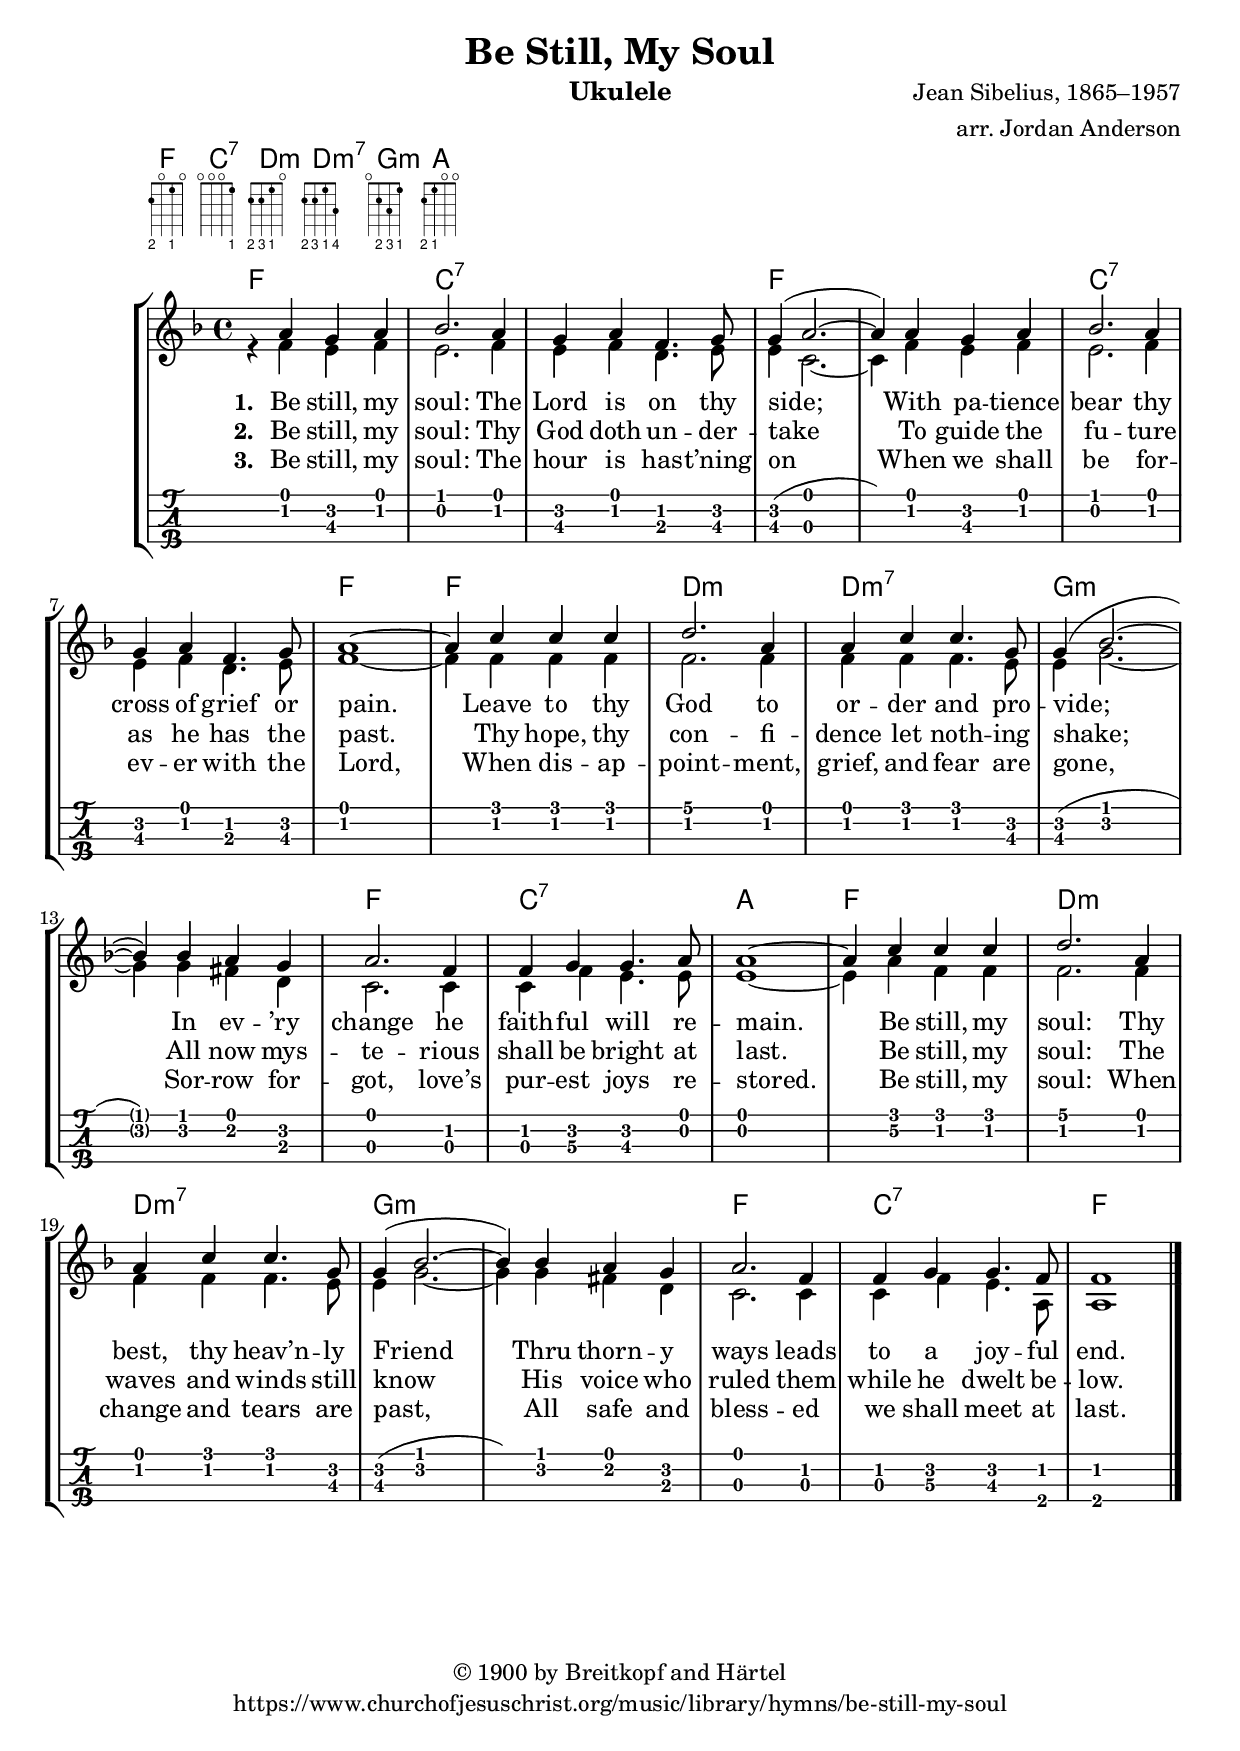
\version "2.20.0"
\version "2.20.0"
\language "english"
\include "../../lib/barre.ily"
\include "predefined-ukulele-fretboards.ly"

\header {
    title = "Be Still, My Soul"
    composer = "Jean Sibelius, 1865–1957"
    lyrics = "Katharina von Schlegel, b. 1697"
    instrument = "Low-G Ukulele"
    arranger = "arr. Jordan Anderson"
    % these appear at bottom of page
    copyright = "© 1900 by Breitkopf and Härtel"
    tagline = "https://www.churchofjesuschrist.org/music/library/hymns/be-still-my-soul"
  }

low-g-ukulele-tuning = \stringTuning <g c' e' a'>

\storePredefinedDiagram #default-fret-table
                        \chordmode { d:7 }
                        #ukulele-tuning
                        #"2-2;o;2-3;o;"

% Chords

TopChords = \chordmode {
  f c:7 d:m d:m7 g:m a
}

StaffChords = \chordmode {
  f1 c1*2:7 f c:7 f1
  f1 d:m d:m7 g1*2:m f1 c:7 a1
  f1 d:m d:m7 g1*2:m f1 c:7 f
}

% Main music
melody = \transpose f f' {
  % Be still, my soul: The Lord is on thy side;
  s4 a4 g a | bf2. a4 | g a f4. g8 | g4 ( a2.~ | a4 ) %1-4
  % With patience bear thy cross of grief or pain.
  a4 g a | bf2. a4 | g a f4. g8 | a1~ | a4 %5-8
  % Leave to thy God to order and provide;
  c'4 c' c' | d'2. a4 | a c' c'4. g8 | g4 ( bf2.~ | bf4 ) % 9-12
  % In ev’ry change he faithful will remain.
  bf4 a g | a2. f4 | f g g4. a8 | a1~ | a4 %13-16
  % Be still, my soul: Thy best, thy heav’nly Friend
  c'4 c' c' | d'2. a4 | a c' c'4. g8 | g4 ( bf2.~ | bf4 ) % 17-20
  % Thru thorny ways leads to a joyful end.
  bf4 a g | a2. f4 | f g g4. f8 | f1 % 21-24
  \bar "|."
}

alto = \transpose f f' {
  % Be still, my soul: The Lord is on thy side;
  r4 f4 e\3 f | e2. f4 | e\3 f d4. e8\3 | e4\3  c2.~ | c4  %1-4
  % With patience bear thy cross of grief or pain.
  f4 e\3 f | e2. f4 | e\3 f d4. e8\3 | f1~ | f4  %5-8
  % Leave to thy God to order and provide;
  f4 f f | f2. f4 | f f f4. e8\3 | e4\3  g2.~ | g4  %9-12
  % In ev’ry change he faithful will remain.
  g4 fs d | c2. c4 | c f\3 e4.\3 e8 | e1~ | e4 %13-16
  % Be still, my soul: Thy best, thy heav’nly Friend
  a4\2 f f | f2. f4 |f f f4. e8\3 | e4\3  g2.~ | g4  %17-20
  % Thru thorny ways leads to a joyful end.
  g4 fs d | c2. c4 | c f\3 e4.\3 a,8 | a,1 %21-24
}

tenor = \transpose f f' {
  % Be still, my soul: The Lord is on thy side;
  s4 c4 c\4 c | c2. c4 | bf, a, bf,4. bf,8 | c4\4  a,2.~ | a,4  %1-4
  % With patience bear thy cross of grief or pain.
  c4 c\4 c | c2. c4 | bf,4 a, bf,4. bf,8 | c1~ | c4  %5-8
  % Leave to thy God to order and provide;
  a,4 a, a, | d2. d4 | d a, a,4. c8\4 | c4\4  g,2.~ | g,4  %9-12
  % In ev’ry change he faithful will remain.
  g,4 a, bf, | f2. a,4 | bf, bf, bf,4.\3 cs8 | cs1~ | cs4 %13-16
  % Be still, my soul: Thy best, thy heav’nly Friend
  c4 a, a, | d2. d4 |d a, a,4. c8\4 | c4\4  g,2.~ | g,4  %17-20
  % Thru thorny ways leads to a joyful end.
  g,4 a, bf, | f2. a,4 | a, bf, bf,4. c8 | c1 %21-24
}

verseOne = \lyricmode {
\set stanza = #"1. "
    Be still, my soul: The Lord is on thy side;
With pa -- tience bear thy cross of grief or pain.
Leave to thy God to or -- der and pro -- vide;
In ev -- ’ry change he faith -- ful will re -- main.
Be still, my soul: Thy best, thy heav’n -- ly Friend
Thru thorn -- y ways leads to a joy -- ful end.
}

verseTwo = \lyricmode {
\set stanza = #"2. "
  Be still, my soul: Thy God doth un -- der -- take
To guide the fu -- ture as he has the past.
Thy hope, thy con -- fi -- dence let noth -- ing shake;
All now mys -- te -- rious shall be bright at last.
Be still, my soul: The waves and winds still know
His voice who ruled them while he dwelt be -- low.
}

verseThree = \lyricmode {
\set stanza = #"3. "
  Be still, my soul: The hour is has -- t’ning on
When we shall be for -- ev -- er with the Lord,
When dis -- ap -- point -- ment, grief, and fear are gone,
Sor -- row for -- got, love’s pur -- est joys re -- stored.
Be still, my soul: When change and tears are past,
All safe and bless -- ed we shall meet at last.
}

\header {
      instrument = "Ukulele"
}

\score {
  <<
    \new ChordNames {
      \TopChords
    }
    \new FretBoards {
      \set Staff.stringTunings = #ukulele-tuning
      \TopChords
    }
  >>
}

\score {
  \layout { \omit Voice.StringNumber }
  \midi {\tempo 4 = 80}
  <<
    \new ChordNames \StaffChords
    \new StaffGroup <<
      \new Staff <<
        \time 4/4
        \clef treble
        \key f \major
        \set Staff.midiInstrument = "acoustic guitar (nylon)"
        \new Voice = "melodyVoice" { \voiceOne \melody }
        \new Voice { \voiceTwo \alto }
        \new Lyrics \lyricsto "melodyVoice" \verseOne
        \new Lyrics \lyricsto "melodyVoice" \verseTwo
        \new Lyrics \lyricsto "melodyVoice" \verseThree
      >>

      \new TabStaff <<
        \set TabStaff.stringTunings = #low-g-ukulele-tuning
        \absolute <<
          \new TabVoice { \voiceOne \melody }
          \new TabVoice { \voiceTwo \alto }
        >>
      >>
    >>
  >>
}
